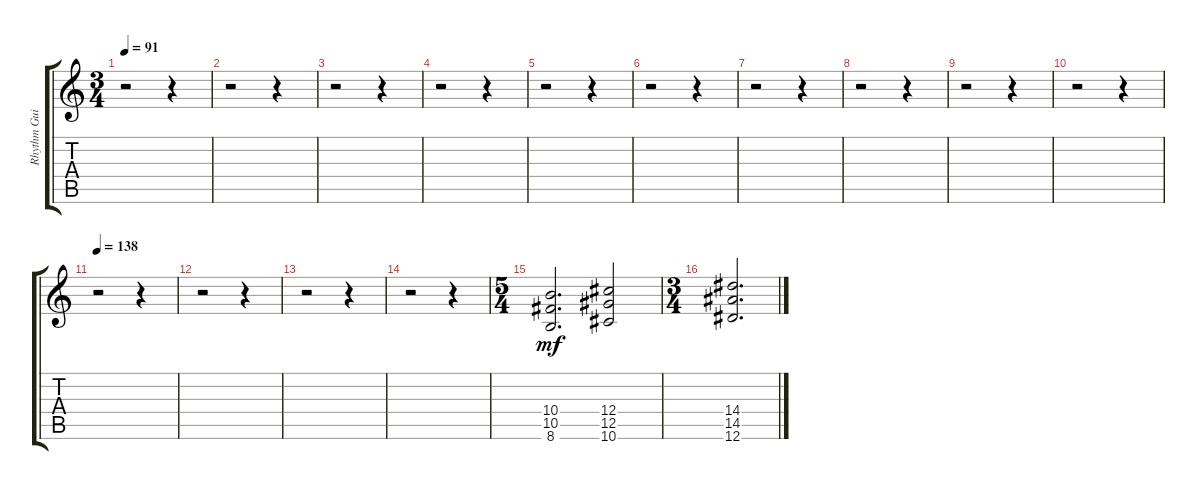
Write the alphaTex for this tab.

\track ("Rhythm Guitar R" "Rhythm Gui") {instrument distortionguitar}
\staff {score tabs}
\tuning (Eb4 Bb3 Gb3 Db3 Ab2 Eb2) {hide}
\ts (3 4)
\tempo 91
\clef g2
\ks c
r.2{dy mf instrument distortionguitar} r.4 |
r.2 r.4 |
r.2 r.4 |
r.2 r.4 |
r.2 r.4 |
r.2 r.4 |
r.2 r.4 |
r.2 r.4 |
r.2 r.4 |
r.2 r.4 |
\tempo 138
r.2 r.4 |
r.2 r.4 |
r.2 r.4 |
r.2 r.4 |
\ts (5 4)
(10.4 10.5 8.6).2{d} (12.4 12.5 10.6).2 |
\ts (3 4)
(14.4 14.5 12.6).2{d}
